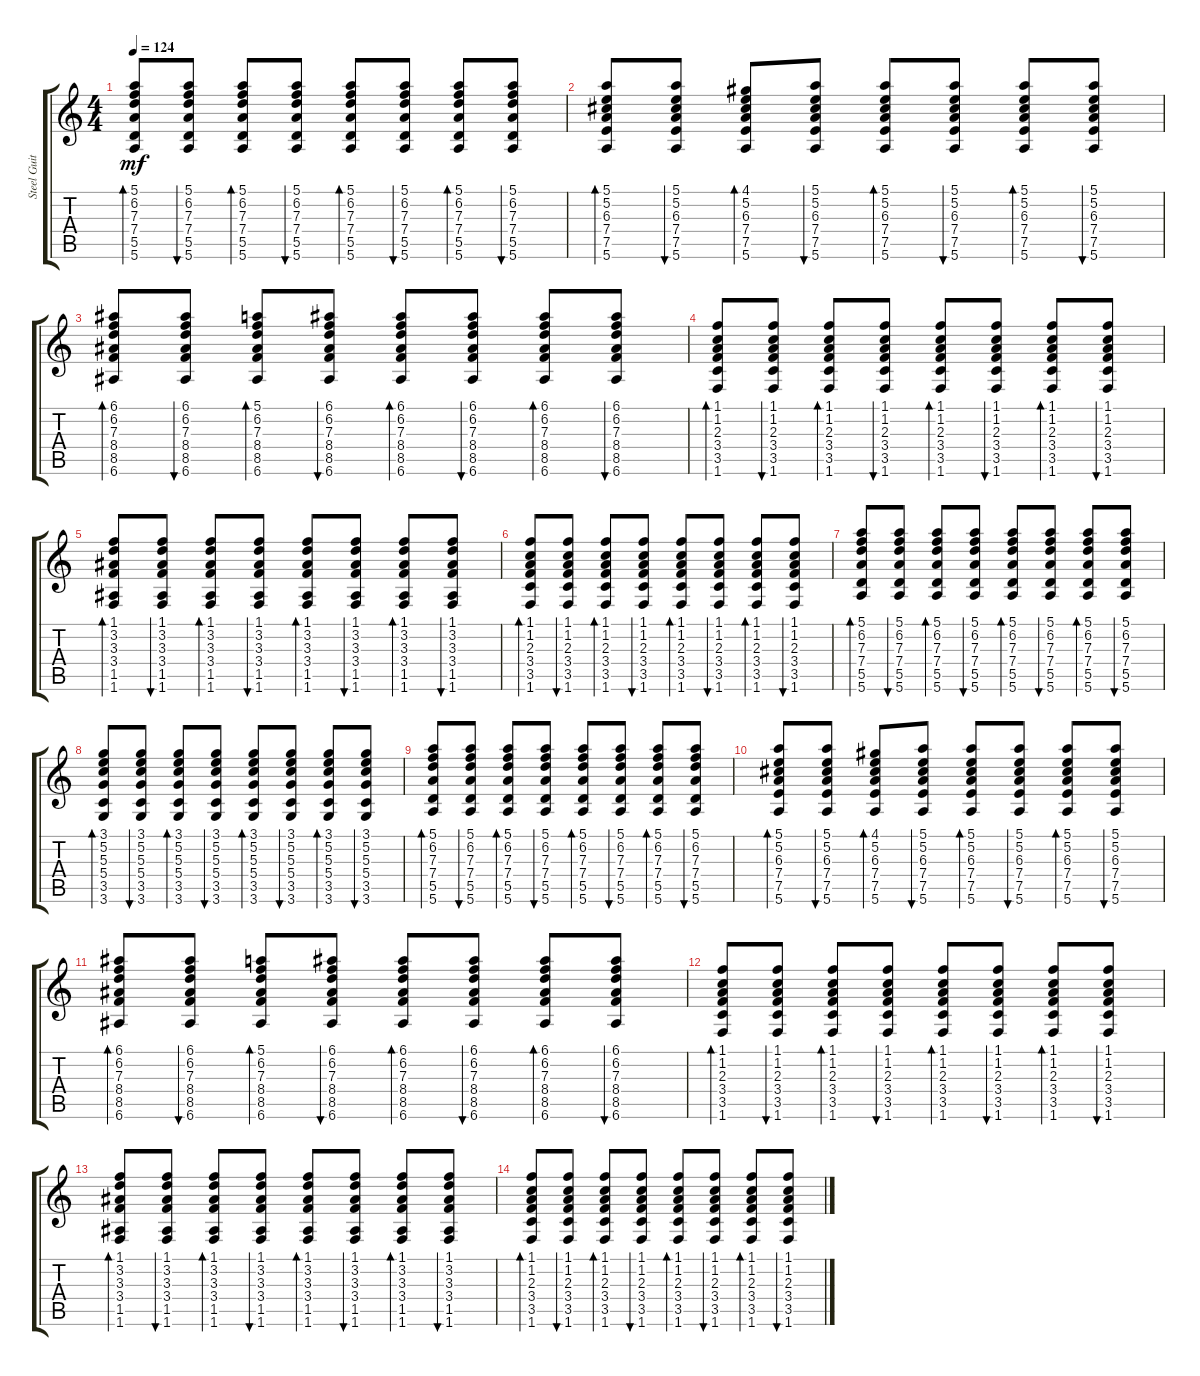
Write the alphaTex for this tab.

\track ("Steel Guitar" "Steel Guit") {instrument acousticguitarsteel}
\staff {score tabs}
\tuning (E4 B3 G3 D3 A2 E2) {hide}
\ts (4 4)
\tempo 124
\clef g2
\ks c
(5.1 6.2 7.3 7.4 5.5 5.6).8{bd 30 dy mf} (5.1 6.2 7.3 7.4 5.5 5.6).8{bu 30} (5.1 6.2 7.3 7.4 5.5 5.6).8{bd 30} (5.1 6.2 7.3 7.4 5.5 5.6).8{bu 30} (5.1 6.2 7.3 7.4 5.5 5.6).8{bd 30} (5.1 6.2 7.3 7.4 5.5 5.6).8{bu 30} (5.1 6.2 7.3 7.4 5.5 5.6).8{bd 30} (5.1 6.2 7.3 7.4 5.5 5.6).8{bu 30} |
(5.1 5.2 6.3 7.4 7.5 5.6).8{bd 30} (5.1 5.2 6.3 7.4 7.5 5.6).8{bu 30} (4.1 5.2 6.3 7.4 7.5 5.6).8{bd 30} (5.1 5.2 6.3 7.4 7.5 5.6).8{bu 30} (5.1 5.2 6.3 7.4 7.5 5.6).8{bd 30} (5.1 5.2 6.3 7.4 7.5 5.6).8{bu 30} (5.1 5.2 6.3 7.4 7.5 5.6).8{bd 30} (5.1 5.2 6.3 7.4 7.5 5.6).8{bu 30} |
(6.1 6.2 7.3 8.4 8.5 6.6).8{bd 30} (6.1 6.2 7.3 8.4 8.5 6.6).8{bu 30} (5.1 6.2 7.3 8.4 8.5 6.6).8{bd 30} (6.1 6.2 7.3 8.4 8.5 6.6).8{bu 30} (6.1 6.2 7.3 8.4 8.5 6.6).8{bd 30} (6.1 6.2 7.3 8.4 8.5 6.6).8{bu 30} (6.1 6.2 7.3 8.4 8.5 6.6).8{bd 30} (6.1 6.2 7.3 8.4 8.5 6.6).8{bu 30} |
(1.1 1.2 2.3 3.4 3.5 1.6).8{bd 30} (1.1 1.2 2.3 3.4 3.5 1.6).8{bu 30} (1.1 1.2 2.3 3.4 3.5 1.6).8{bd 30} (1.1 1.2 2.3 3.4 3.5 1.6).8{bu 30} (1.1 1.2 2.3 3.4 3.5 1.6).8{bd 30} (1.1 1.2 2.3 3.4 3.5 1.6).8{bu 30} (1.1 1.2 2.3 3.4 3.5 1.6).8{bd 30} (1.1 1.2 2.3 3.4 3.5 1.6).8{bu 30} |
(1.1 3.2 3.3 3.4 1.5 1.6).8{bd 30} (1.1 3.2 3.3 3.4 1.5 1.6).8{bu 30} (1.1 3.2 3.3 3.4 1.5 1.6).8{bd 30} (1.1 3.2 3.3 3.4 1.5 1.6).8{bu 30} (1.1 3.2 3.3 3.4 1.5 1.6).8{bd 30} (1.1 3.2 3.3 3.4 1.5 1.6).8{bu 30} (1.1 3.2 3.3 3.4 1.5 1.6).8{bd 30} (1.1 3.2 3.3 3.4 1.5 1.6).8{bu 30} |
(1.1 1.2 2.3 3.4 3.5 1.6).8{bd 30} (1.1 1.2 2.3 3.4 3.5 1.6).8{bu 30} (1.1 1.2 2.3 3.4 3.5 1.6).8{bd 30} (1.1 1.2 2.3 3.4 3.5 1.6).8{bu 30} (1.1 1.2 2.3 3.4 3.5 1.6).8{bd 30} (1.1 1.2 2.3 3.4 3.5 1.6).8{bu 30} (1.1 1.2 2.3 3.4 3.5 1.6).8{bd 30} (1.1 1.2 2.3 3.4 3.5 1.6).8{bu 30} |
(5.1 6.2 7.3 7.4 5.5 5.6).8{bd 30} (5.1 6.2 7.3 7.4 5.5 5.6).8{bu 30} (5.1 6.2 7.3 7.4 5.5 5.6).8{bd 30} (5.1 6.2 7.3 7.4 5.5 5.6).8{bu 30} (5.1 6.2 7.3 7.4 5.5 5.6).8{bd 30} (5.1 6.2 7.3 7.4 5.5 5.6).8{bu 30} (5.1 6.2 7.3 7.4 5.5 5.6).8{bd 30} (5.1 6.2 7.3 7.4 5.5 5.6).8{bu 30} |
(3.1 5.2 5.3 5.4 3.5 3.6).8{bd 30} (3.1 5.2 5.3 5.4 3.5 3.6).8{bu 30} (3.1 5.2 5.3 5.4 3.5 3.6).8{bd 30} (3.1 5.2 5.3 5.4 3.5 3.6).8{bu 30} (3.1 5.2 5.3 5.4 3.5 3.6).8{bd 30} (3.1 5.2 5.3 5.4 3.5 3.6).8{bu 30} (3.1 5.2 5.3 5.4 3.5 3.6).8{bd 30} (3.1 5.2 5.3 5.4 3.5 3.6).8{bu 30} |
(5.1 6.2 7.3 7.4 5.5 5.6).8{bd 30} (5.1 6.2 7.3 7.4 5.5 5.6).8{bu 30} (5.1 6.2 7.3 7.4 5.5 5.6).8{bd 30} (5.1 6.2 7.3 7.4 5.5 5.6).8{bu 30} (5.1 6.2 7.3 7.4 5.5 5.6).8{bd 30} (5.1 6.2 7.3 7.4 5.5 5.6).8{bu 30} (5.1 6.2 7.3 7.4 5.5 5.6).8{bd 30} (5.1 6.2 7.3 7.4 5.5 5.6).8{bu 30} |
(5.1 5.2 6.3 7.4 7.5 5.6).8{bd 30} (5.1 5.2 6.3 7.4 7.5 5.6).8{bu 30} (4.1 5.2 6.3 7.4 7.5 5.6).8{bd 30} (5.1 5.2 6.3 7.4 7.5 5.6).8{bu 30} (5.1 5.2 6.3 7.4 7.5 5.6).8{bd 30} (5.1 5.2 6.3 7.4 7.5 5.6).8{bu 30} (5.1 5.2 6.3 7.4 7.5 5.6).8{bd 30} (5.1 5.2 6.3 7.4 7.5 5.6).8{bu 30} |
(6.1 6.2 7.3 8.4 8.5 6.6).8{bd 30} (6.1 6.2 7.3 8.4 8.5 6.6).8{bu 30} (5.1 6.2 7.3 8.4 8.5 6.6).8{bd 30} (6.1 6.2 7.3 8.4 8.5 6.6).8{bu 30} (6.1 6.2 7.3 8.4 8.5 6.6).8{bd 30} (6.1 6.2 7.3 8.4 8.5 6.6).8{bu 30} (6.1 6.2 7.3 8.4 8.5 6.6).8{bd 30} (6.1 6.2 7.3 8.4 8.5 6.6).8{bu 30} |
(1.1 1.2 2.3 3.4 3.5 1.6).8{bd 30} (1.1 1.2 2.3 3.4 3.5 1.6).8{bu 30} (1.1 1.2 2.3 3.4 3.5 1.6).8{bd 30} (1.1 1.2 2.3 3.4 3.5 1.6).8{bu 30} (1.1 1.2 2.3 3.4 3.5 1.6).8{bd 30} (1.1 1.2 2.3 3.4 3.5 1.6).8{bu 30} (1.1 1.2 2.3 3.4 3.5 1.6).8{bd 30} (1.1 1.2 2.3 3.4 3.5 1.6).8{bu 30} |
(1.1 3.2 3.3 3.4 1.5 1.6).8{bd 30} (1.1 3.2 3.3 3.4 1.5 1.6).8{bu 30} (1.1 3.2 3.3 3.4 1.5 1.6).8{bd 30} (1.1 3.2 3.3 3.4 1.5 1.6).8{bu 30} (1.1 3.2 3.3 3.4 1.5 1.6).8{bd 30} (1.1 3.2 3.3 3.4 1.5 1.6).8{bu 30} (1.1 3.2 3.3 3.4 1.5 1.6).8{bd 30} (1.1 3.2 3.3 3.4 1.5 1.6).8{bu 30} |
(1.1 1.2 2.3 3.4 3.5 1.6).8{bd 30} (1.1 1.2 2.3 3.4 3.5 1.6).8{bu 30} (1.1 1.2 2.3 3.4 3.5 1.6).8{bd 30} (1.1 1.2 2.3 3.4 3.5 1.6).8{bu 30} (1.1 1.2 2.3 3.4 3.5 1.6).8{bd 30} (1.1 1.2 2.3 3.4 3.5 1.6).8{bu 30} (1.1 1.2 2.3 3.4 3.5 1.6).8{bd 30} (1.1 1.2 2.3 3.4 3.5 1.6).8{bu 30}
